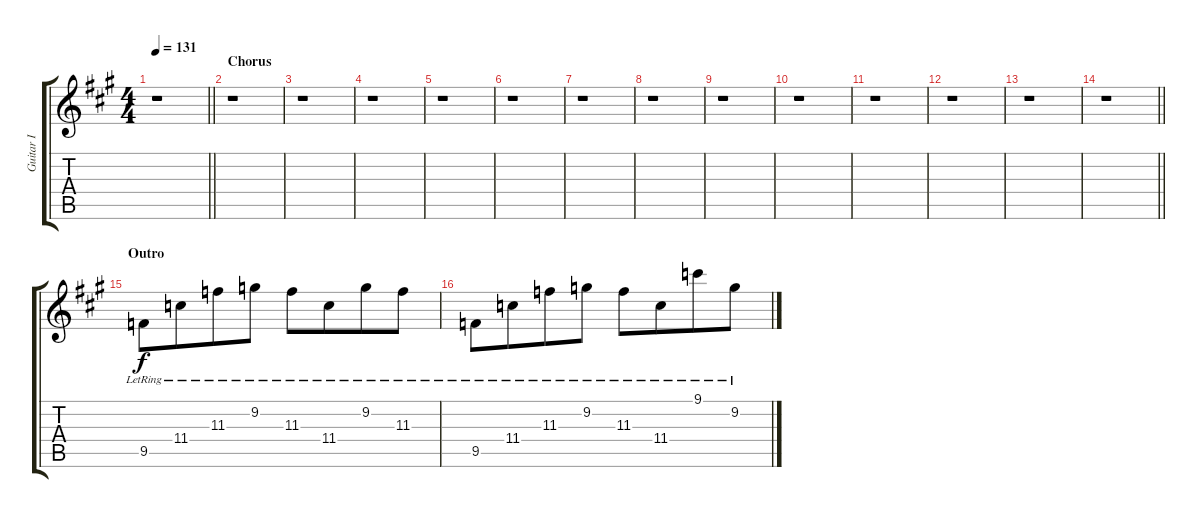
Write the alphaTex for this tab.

\track ("Guitar I" "Guitar I") {instrument electricguitarclean}
\staff {score tabs}
\tuning (Eb4 Bb3 Gb3 Db3 Ab2 Eb2) {hide}
\ts (4 4)
\tempo 131
\clef g2
\barLineRight lightlight
\ks f#minor
r.1{dy f} |
\section ("" "Chorus")
r.1 |
r.1 |
r.1 |
r.1 |
r.1 |
r.1 |
r.1 |
r.1 |
r.1 |
r.1 |
r.1 |
r.1 |
\barLineRight lightlight
r.1 |
\section ("" "Outro")
9.5{lr}.8 11.4{lr}.8{beam merge} 11.3{lr}.8 9.2{lr}.8 11.3{lr}.8 11.4{lr}.8{beam merge} 9.2{lr}.8 11.3{lr}.8 |
9.5{lr}.8 11.4{lr}.8{beam merge} 11.3{lr}.8 9.2{lr}.8 11.3{lr}.8 11.4{lr}.8{beam merge} 9.1{lr}.8 9.2{lr}.8
